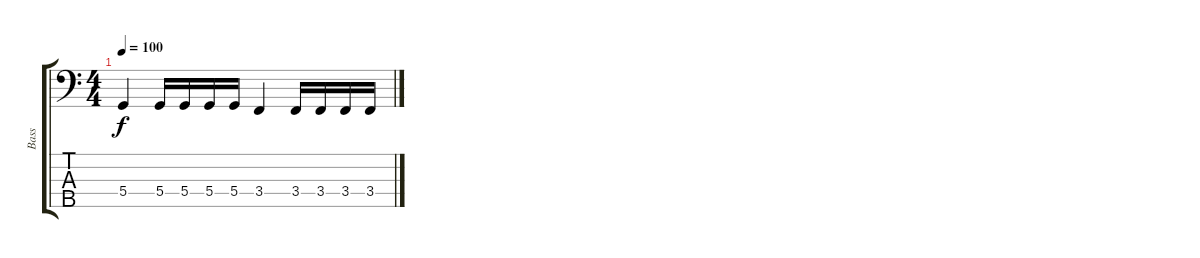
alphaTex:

\track ("Bass" "Bass") {instrument electricbassfinger}
\staff {score tabs}
\tuning (F2 C2 G1 D1 A0) {hide}
\ts (4 4)
\tempo 100
\clef f4
\ks c
5.4.4{dy f} 5.4.16 5.4.16 5.4.16 5.4.16 3.4.4 3.4.16 3.4.16 3.4.16 3.4.16
